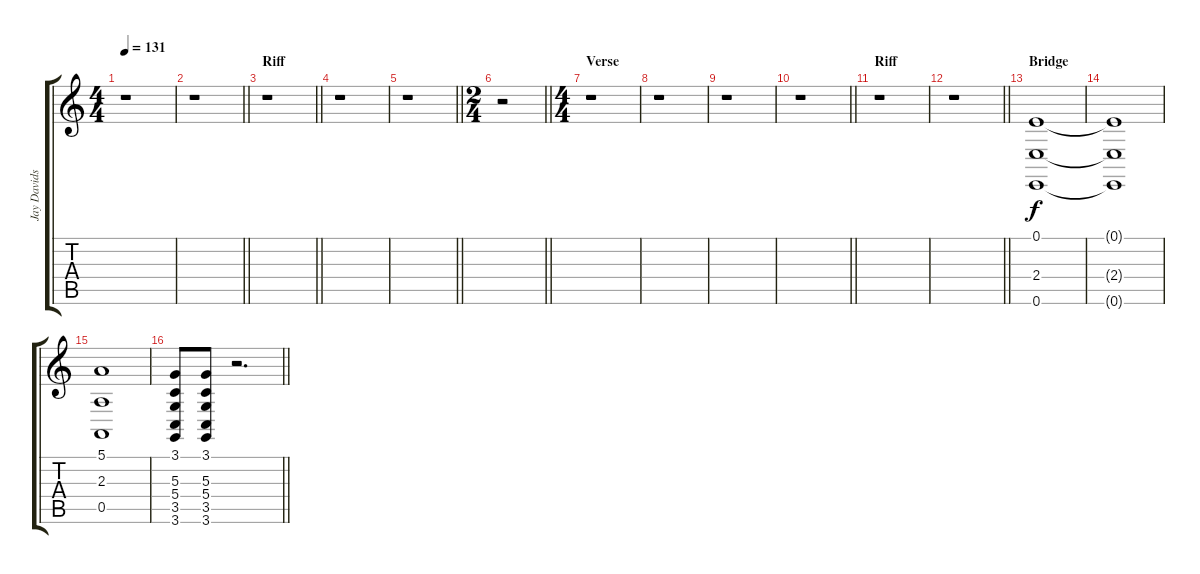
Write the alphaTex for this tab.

\track ("Jay Davidson - Saxophone" "Jay Davids") {instrument brasssection}
\staff {score tabs}
\tuning (E4 B3 G3 D3 A2 E2) {hide}
\ts (4 4)
\tempo 131
\clef g2
\ks c
r.1{dy f} |
\barLineRight lightlight
r.1 |
\section ("" "Riff")
\barLineRight lightlight
r.1 |
r.1 |
\barLineRight lightlight
r.1 |
\ts (2 4)
\barLineRight lightlight
r.2 |
\ts (4 4)
\section ("" "Verse")
r.1 |
r.1 |
r.1 |
\barLineRight lightlight
r.1 |
\section ("" "Riff")
r.1 |
\barLineRight lightlight
r.1 |
\section ("" "Bridge ")
(0.1 2.4 0.6).1 |
(0.1{t} 2.4{t} 0.6{t}).1 |
(5.1 2.3 0.5).1 |
\barLineRight lightlight
(3.1 5.3 5.4 3.5 3.6).8 (3.1 5.3 5.4 3.5 3.6).8 r.2{d}
